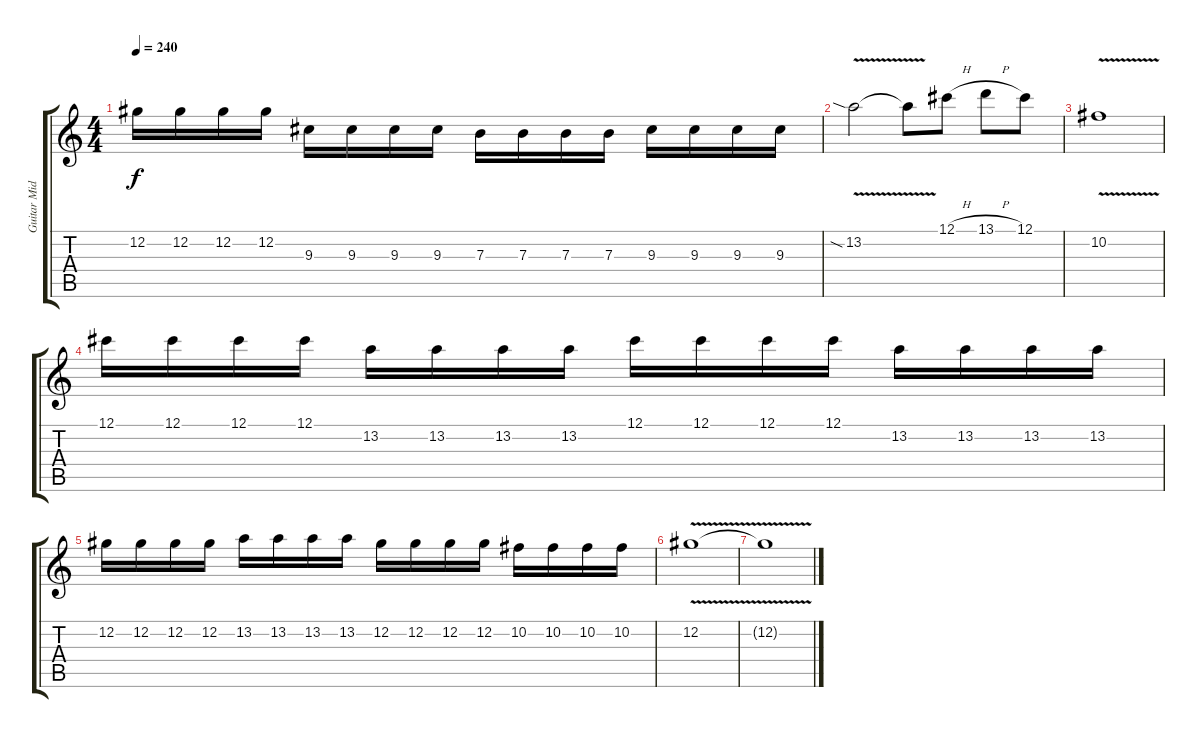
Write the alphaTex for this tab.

\track ("Guitar Mid" "Guitar Mid") {instrument distortionguitar}
\staff {score tabs}
\tuning (Db4 Ab3 E3 B2 Gb2 B1) {hide}
\ts (4 4)
\tempo 240
\clef g2
\ks c
12.2.16{dy f} 12.2.16 12.2.16 12.2.16 9.3.16 9.3.16 9.3.16 9.3.16 7.3.16 7.3.16 7.3.16 7.3.16 9.3.16 9.3.16 9.3.16 9.3.16 |
13.2{v sia}.2 13.2{t}.8 12.1{h}.8 13.1{h}.8 12.1.8 |
10.2{v}.1 |
12.1.16 12.1.16 12.1.16 12.1.16 13.2.16 13.2.16 13.2.16 13.2.16 12.1.16 12.1.16 12.1.16 12.1.16 13.2.16 13.2.16 13.2.16 13.2.16 |
12.2.16 12.2.16 12.2.16 12.2.16 13.2.16 13.2.16 13.2.16 13.2.16 12.2.16 12.2.16 12.2.16 12.2.16 10.2.16 10.2.16 10.2.16 10.2.16 |
12.2{v}.1{volume 0} |
12.2{t}.1
